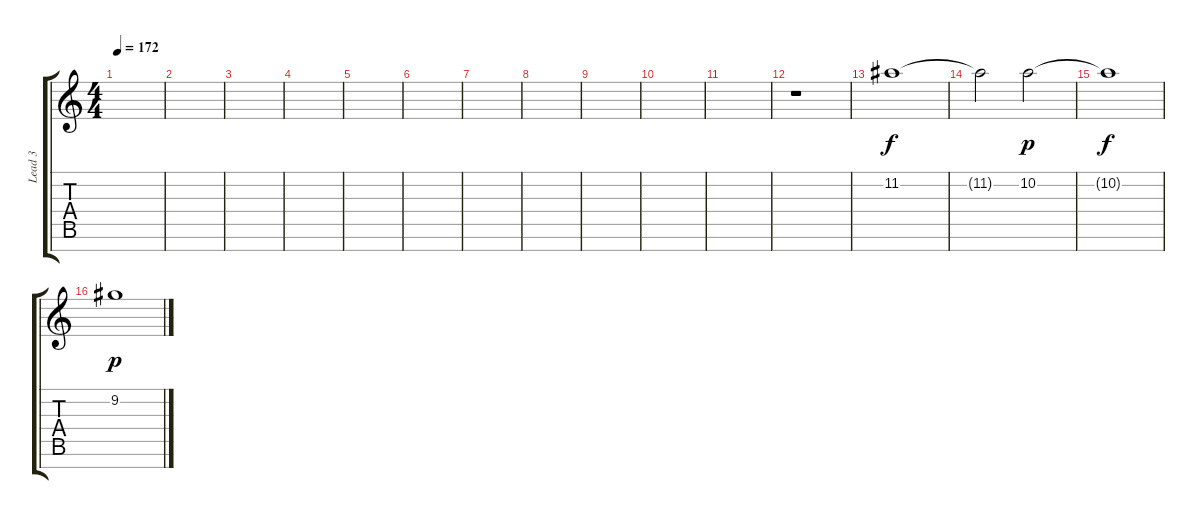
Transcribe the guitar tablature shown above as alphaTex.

\track ("Lead 3" "Lead 3") {instrument distortionguitar}
\staff {score tabs}
\tuning (E4 B3 G3 D3 A2 E2 B1) {hide}
\ts (4 4)
\tempo 172
\clef g2
\ks c
|
|
|
|
|
|
|
|
|
|
|
r.1{balance 16} |
11.2.1 |
11.2{t}.2{dy f} 10.2.2{dy p} |
10.2{t}.1{dy f} |
9.2.1{dy p}
